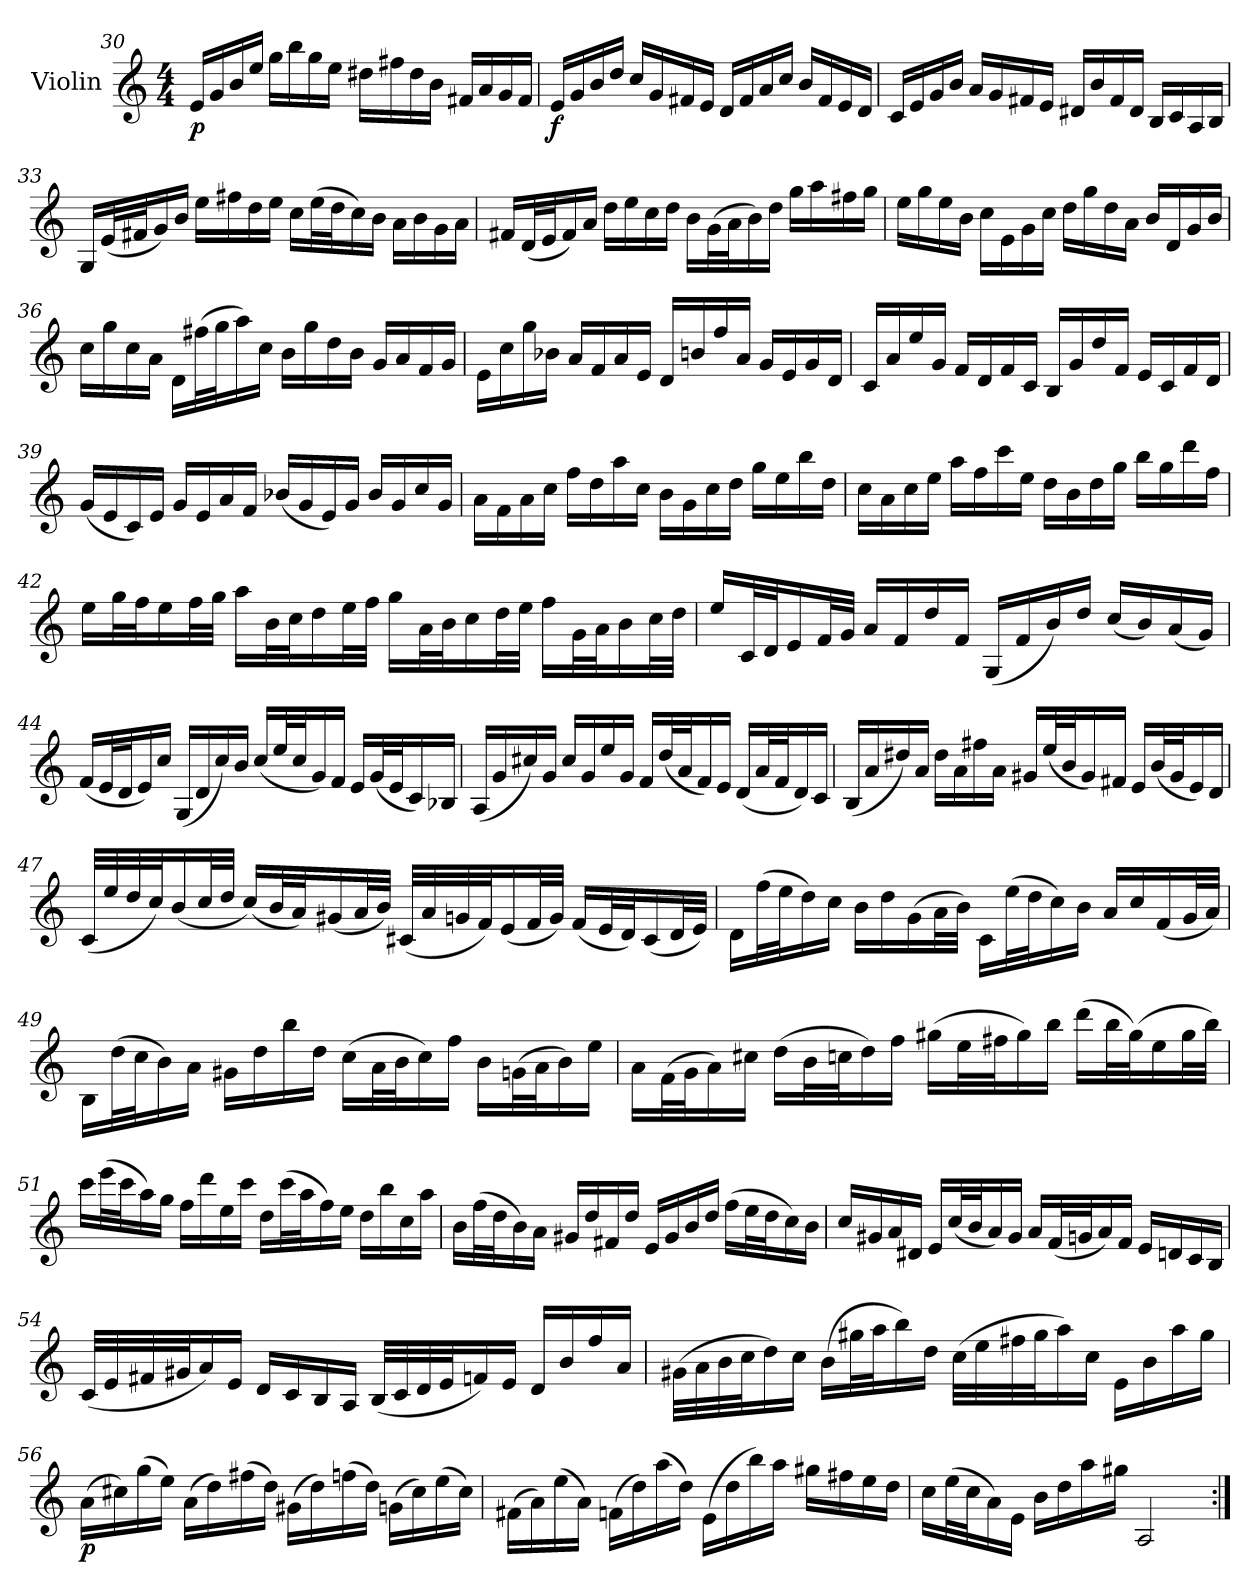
**kern	**dynam
*part1	*part1
*staff1	*staff1
*I"Violin	*
*I'Vln	*
*clefG2	*
*k[]	*
*M4/4	*
=30	=30
16e/LL	p
16g/	.
16b/	.
16ee/JJ	.
16gg\LL	.
16bb\	.
16gg\	.
16ee\JJ	.
16dd#X\LL	.
16ff#X\	.
16dd#\	.
16b\JJ	.
16f#X/LL	.
16a/	.
16g/	.
16f#/JJ	.
=31	=31
16e/LL	f
16g/	.
16b/	.
16dd/JJ	.
16cc/LL	.
16g/	.
16f#X/	.
16e/JJ	.
16d/LL	.
16f#/	.
16a/	.
16cc/JJ	.
16b/LL	.
16f#/	.
16e/	.
16d/JJ	.
=32	=32
16c/LL	.
16e/	.
16g/	.
16b/JJ	.
16a/LL	.
16g/	.
16f#X/	.
16e/JJ	.
16d#X/LL	.
16b/	.
16f#/	.
16d#/JJ	.
16B/LL	.
16c/	.
16A/	.
16B/JJ	.
=33	=33
16G/LL	.
(32e/L	.
32f#X/J	.
16g/)	.
16b/JJ	.
16ee\LL	.
16ff#X\	.
16dd\	.
16ee\JJ	.
16cc\LL	.
(32ee\L	.
32dd\J	.
16cc\)	.
16b\JJ	.
16a\LL	.
16b\	.
16g\	.
16a\JJ	.
=34	=34
16f#X/LL	.
(32d/L	.
32e/J	.
16f#/)	.
16a/JJ	.
16dd\LL	.
16ee\	.
16cc\	.
16dd\JJ	.
16b\LL	.
(32g\L	.
32a\J	.
16b\)	.
16dd\JJ	.
16gg\LL	.
16aa\	.
16ff#X\	.
16gg\JJ	.
=35	=35
16ee\LL	.
16gg\	.
16ee\	.
16b\JJ	.
16cc\LL	.
16e\	.
16g\	.
16cc\JJ	.
16dd\LL	.
16gg\	.
16dd\	.
16a\JJ	.
16b/LL	.
16d/	.
16g/	.
16b/JJ	.
=36	=36
16cc\LL	.
16gg\	.
16cc\	.
16a\JJ	.
16d\LL	.
(32ff#X\L	.
32gg\J	.
16aa\)	.
16cc\JJ	.
16b\LL	.
16gg\	.
16dd\	.
16b\JJ	.
16g/LL	.
16a/	.
16f/	.
16g/JJ	.
=37	=37
16e\LL	.
16cc\	.
16gg\	.
16b-X\JJ	.
16a/LL	.
16f/	.
16a/	.
16e/JJ	.
16d/LL	.
16bn/	.
16ff/	.
16a/JJ	.
16g/LL	.
16e/	.
16g/	.
16d/JJ	.
=38	=38
16c/LL	.
16a/	.
16ee/	.
16g/JJ	.
16f/LL	.
16d/	.
16f/	.
16c/JJ	.
16B/LL	.
16g/	.
16dd/	.
16f/JJ	.
16e/LL	.
16c/	.
16f/	.
16d/JJ	.
=39	=39
(16g/LL	.
16e/	.
16c/)	.
16e/JJ	.
16g/LL	.
16e/	.
16a/	.
16f/JJ	.
(16b-X/LL	.
16g/	.
16e/)	.
16g/JJ	.
16b-/LL	.
16g/	.
16cc/	.
16g/JJ	.
=40	=40
16a\LL	.
16f\	.
16a\	.
16cc\JJ	.
16ff\LL	.
16dd\	.
16aa\	.
16cc\JJ	.
16b\LL	.
16g\	.
16cc\	.
16dd\JJ	.
16gg\LL	.
16ee\	.
16bb\	.
16dd\JJ	.
=41	=41
16cc\LL	.
16a\	.
16cc\	.
16ee\JJ	.
16aa\LL	.
16ff\	.
16ccc\	.
16ee\JJ	.
16dd\LL	.
16b\	.
16dd\	.
16gg\JJ	.
16bb\LL	.
16gg\	.
16ddd\	.
16ff\JJ	.
=42	=42
16ee\LL	.
32gg\L	.
32ff\J	.
16ee\	.
32ff\L	.
32gg\JJJ	.
16aa\LL	.
32b\L	.
32cc\J	.
16dd\	.
32ee\L	.
32ff\JJJ	.
16gg\LL	.
32a\L	.
32b\J	.
16cc\	.
32dd\L	.
32ee\JJJ	.
16ff\LL	.
32g\L	.
32a\J	.
16b\	.
32cc\L	.
32dd\JJJ	.
=43	=43
16ee/LL	.
32c/L	.
32d/J	.
16e/	.
32f/L	.
32g/JJJ	.
16a/LL	.
16f/	.
16dd/	.
16f/JJ	.
(16G/LL	.
16f/	.
16b/)	.
16dd/JJ	.
(16cc/LL	.
16b/)	.
(16a/	.
16g/JJ)	.
=44	=44
(16f/LL	.
32e/L	.
32d/J	.
16e/)	.
16cc/JJ	.
(16G/LL	.
16d/	.
16cc/)	.
16b/JJ	.
(16cc/LL	.
32ee/L	.
32cc/J	.
16g/)	.
16f/JJ	.
16e/LL	.
(32g/L	.
32e/J	.
16c/)	.
16B-X/JJ	.
=45	=45
(16A/LL	.
16g/	.
16cc#X/)	.
16g/JJ	.
16cc#/LL	.
16g/	.
16ee/	.
16g/JJ	.
16f/LL	.
(32dd/L	.
32a/J	.
16f/)	.
16e/JJ	.
(16d/LL	.
32a/L	.
32f/J	.
16d/)	.
16c/JJ	.
=46	=46
(16B/LL	.
16a/	.
16dd#X/)	.
16a/JJ	.
16dd#\LL	.
16a\	.
16ff#X\	.
16a\JJ	.
16g#X/LL	.
(32ee/L	.
32b/J	.
16g#/)	.
16f#X/JJ	.
16e/LL	.
(32b/L	.
32g#/J	.
16e/)	.
16d/JJ	.
=47	=47
(32c/LLL	.
32ee/	.
32dd/	.
32cc/J)	.
(16b/	.
32cc/L	.
32dd/JJJ	.
(16cc/LL)	.
32b/L	.
32a/J)	.
(16g#X/	.
32a/L	.
32b/JJJ)	.
(32c#X/LLL	.
32a/	.
32gn/	.
32f/J)	.
(16e/	.
32f/L	.
32g/JJJ)	.
(16f/LL	.
32e/L	.
32d/J)	.
(16c#/	.
32d/L	.
32e/JJJ)	.
=48	=48
16d\LL	.
(32ff\L	.
32ee\J	.
16dd\)	.
16cc\JJ	.
16b\LL	.
16dd\	.
(16g\	.
32a\L	.
32b\JJJ)	.
16c\LL	.
(32ee\L	.
32dd\J	.
16cc\)	.
16b\JJ	.
16a/LL	.
16cc/	.
(16f/	.
32g/L	.
32a/JJJ)	.
=49	=49
16B\LL	.
(32dd\L	.
32cc\J	.
16b\)	.
16a\JJ	.
16g#X\LL	.
16dd\	.
16bb\	.
16dd\JJ	.
(16cc\LL	.
32a\L	.
32b\J	.
16cc\)	.
16ff\JJ	.
16b\LL	.
(32gn\L	.
32a\J	.
16b\)	.
16ee\JJ	.
=50	=50
16a\LL	.
(32f\L	.
32g\J	.
16a\)	.
16cc#X\JJ	.
(16dd\LL	.
32b\L	.
32ccn\J	.
16dd\)	.
16ff\JJ	.
(16gg#X\LL	.
32ee\L	.
32ff#X\J	.
16gg#\)	.
16bb\JJ	.
(16ddd\LL	.
32bb\L	.
(32gg#\J)	.
16ee\	.
32gg#\L	.
32bb\JJJ)	.
=51	=51
16ccc\LL	.
(32eee\L	.
32ccc\J	.
16aa\)	.
16gg\JJ	.
16ff\LL	.
16ddd\	.
16ee\	.
16ccc\JJ	.
16dd\LL	.
(32ccc\L	.
32aa\J	.
16ff\)	.
16ee\JJ	.
16dd\LL	.
16bb\	.
16cc\	.
16aa\JJ	.
=52	=52
16b\LL	.
(32ff\L	.
32dd\J	.
16b\)	.
16a\JJ	.
16g#X/LL	.
16dd/	.
16f#X/	.
16dd/JJ	.
16e/LL	.
16g#/	.
16b/	.
16dd/JJ	.
(16ff\LL	.
32ee\L	.
32dd\J	.
16cc\)	.
16b\JJ	.
=53	=53
16cc/LL	.
16g#X/	.
16a/	.
16d#X/JJ	.
16e/LL	.
(32cc/L	.
32b/J	.
16a/)	.
16g#/JJ	.
16a/LL	.
(32f/L	.
32gn/J	.
16a/)	.
16f/JJ	.
16e/LL	.
16dn/	.
16c/	.
16B/JJ	.
=54	=54
(32c/LLL	.
32e/	.
32f#X/	.
32g#X/J	.
16a/)	.
16e/JJ	.
16d/LL	.
16c/	.
16B/	.
16A/JJ	.
(32B/LLL	.
32c/	.
32d/	.
32e/J	.
16fn/)	.
16e/JJ	.
16d/LL	.
16b/	.
16ff/	.
16a/JJ	.
=55	=55
(32g#X\LLL	.
32a\	.
32b\	.
32cc\J	.
16dd\)	.
16cc\JJ	.
(16b\LL	.
32gg#X\L	.
32aa\J	.
16bb\)	.
16dd\JJ	.
(32cc\LLL	.
32ee\	.
32ff#X\	.
32gg#\J	.
16aa\)	.
16cc\JJ	.
16e\LL	.
16b\	.
16aa\	.
16gg#\JJ	.
=56	=56
(16a\LL	p
16cc#X\)	.
(16gg\	.
16ee\JJ)	.
(16a\LL	.
16dd\)	.
(16ff#X\	.
16dd\JJ)	.
(16g#X\LL	.
16dd\)	.
(16ffn\	.
16dd\JJ)	.
(16gn\LL	.
16cc#\)	.
(16ee\	.
16cc#\JJ)	.
=57	=57
(16f#X\LL	.
16a\)	.
(16ee\	.
16a\JJ)	.
(16fn\LL	.
16dd\)	.
(16aa\	.
16dd\JJ)	.
(16e\LL	.
16dd\	.
16bb\)	.
16aa\JJ	.
16gg#X\LL	.
16ff#X\	.
16ee\	.
16dd\JJ	.
=58	=58
16cc\LL	.
(32ee\L	.
32cc\J	.
16a\)	.
16e\JJ	.
16b\LL	.
16dd\	.
16aa\	.
16gg#X\JJ	.
2A/	.
=:|!	=:|!
*-	*-
